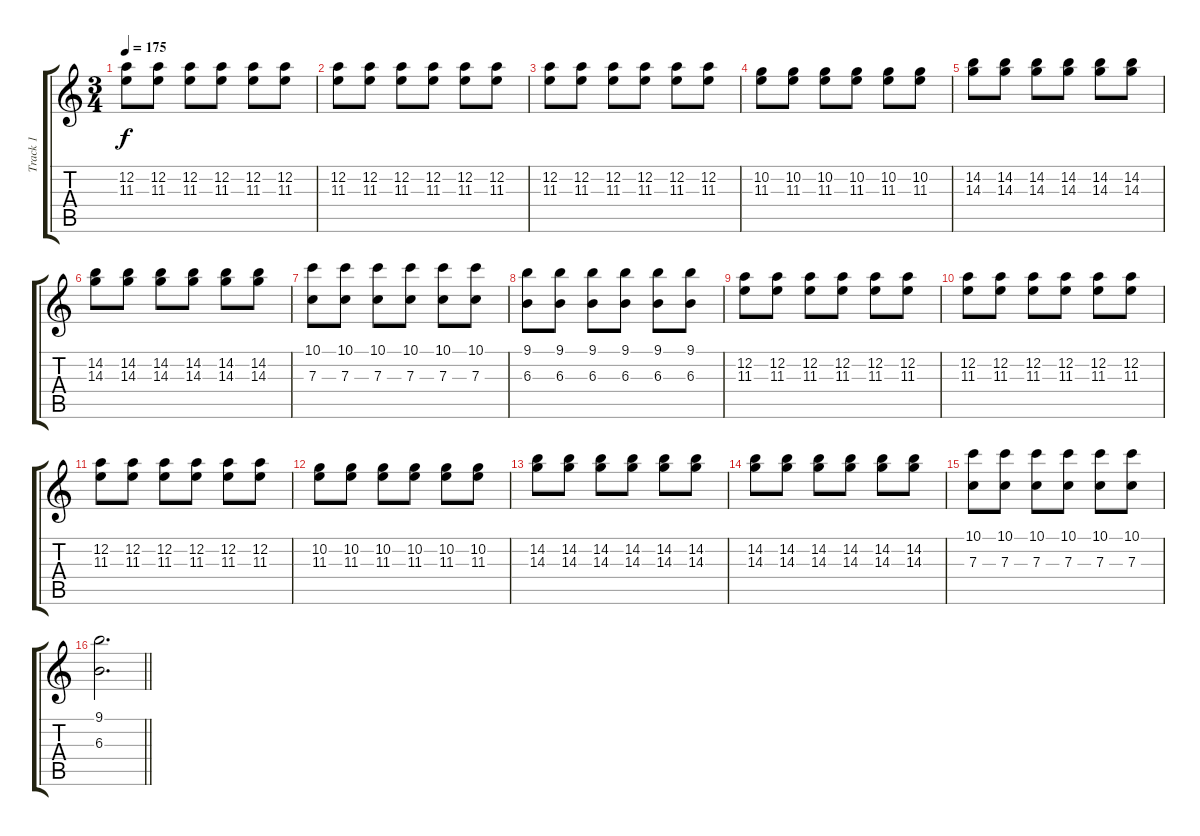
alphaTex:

\track ("Track 1" "Track 1") {instrument overdrivenguitar}
\staff {score tabs}
\tuning (D4 A3 F3 C3 G2 D2) {hide}
\ts (3 4)
\tempo 175
\clef g2
\ks c
(12.2 11.3).8{dy f instrument overdrivenguitar} (12.2 11.3).8 (12.2 11.3).8 (12.2 11.3).8 (12.2 11.3).8 (12.2 11.3).8 |
(12.2 11.3).8 (12.2 11.3).8 (12.2 11.3).8 (12.2 11.3).8 (12.2 11.3).8 (12.2 11.3).8 |
(12.2 11.3).8 (12.2 11.3).8 (12.2 11.3).8 (12.2 11.3).8 (12.2 11.3).8 (12.2 11.3).8 |
(10.2 11.3).8 (10.2 11.3).8 (10.2 11.3).8 (10.2 11.3).8 (10.2 11.3).8 (10.2 11.3).8 |
(14.2 14.3).8 (14.2 14.3).8 (14.2 14.3).8 (14.2 14.3).8 (14.2 14.3).8 (14.2 14.3).8 |
(14.2 14.3).8 (14.2 14.3).8 (14.2 14.3).8 (14.2 14.3).8 (14.2 14.3).8 (14.2 14.3).8 |
(10.1 7.3).8 (10.1 7.3).8 (10.1 7.3).8 (10.1 7.3).8 (10.1 7.3).8 (10.1 7.3).8 |
(9.1 6.3).8 (9.1 6.3).8 (9.1 6.3).8 (9.1 6.3).8 (9.1 6.3).8 (9.1 6.3).8 |
(12.2 11.3).8 (12.2 11.3).8 (12.2 11.3).8 (12.2 11.3).8 (12.2 11.3).8 (12.2 11.3).8 |
(12.2 11.3).8 (12.2 11.3).8 (12.2 11.3).8 (12.2 11.3).8 (12.2 11.3).8 (12.2 11.3).8 |
(12.2 11.3).8 (12.2 11.3).8 (12.2 11.3).8 (12.2 11.3).8 (12.2 11.3).8 (12.2 11.3).8 |
(10.2 11.3).8 (10.2 11.3).8 (10.2 11.3).8 (10.2 11.3).8 (10.2 11.3).8 (10.2 11.3).8 |
(14.2 14.3).8 (14.2 14.3).8 (14.2 14.3).8 (14.2 14.3).8 (14.2 14.3).8 (14.2 14.3).8 |
(14.2 14.3).8 (14.2 14.3).8 (14.2 14.3).8 (14.2 14.3).8 (14.2 14.3).8 (14.2 14.3).8 |
(10.1 7.3).8 (10.1 7.3).8 (10.1 7.3).8 (10.1 7.3).8 (10.1 7.3).8 (10.1 7.3).8 |
\barLineRight lightlight
(9.1 6.3).2{d}
